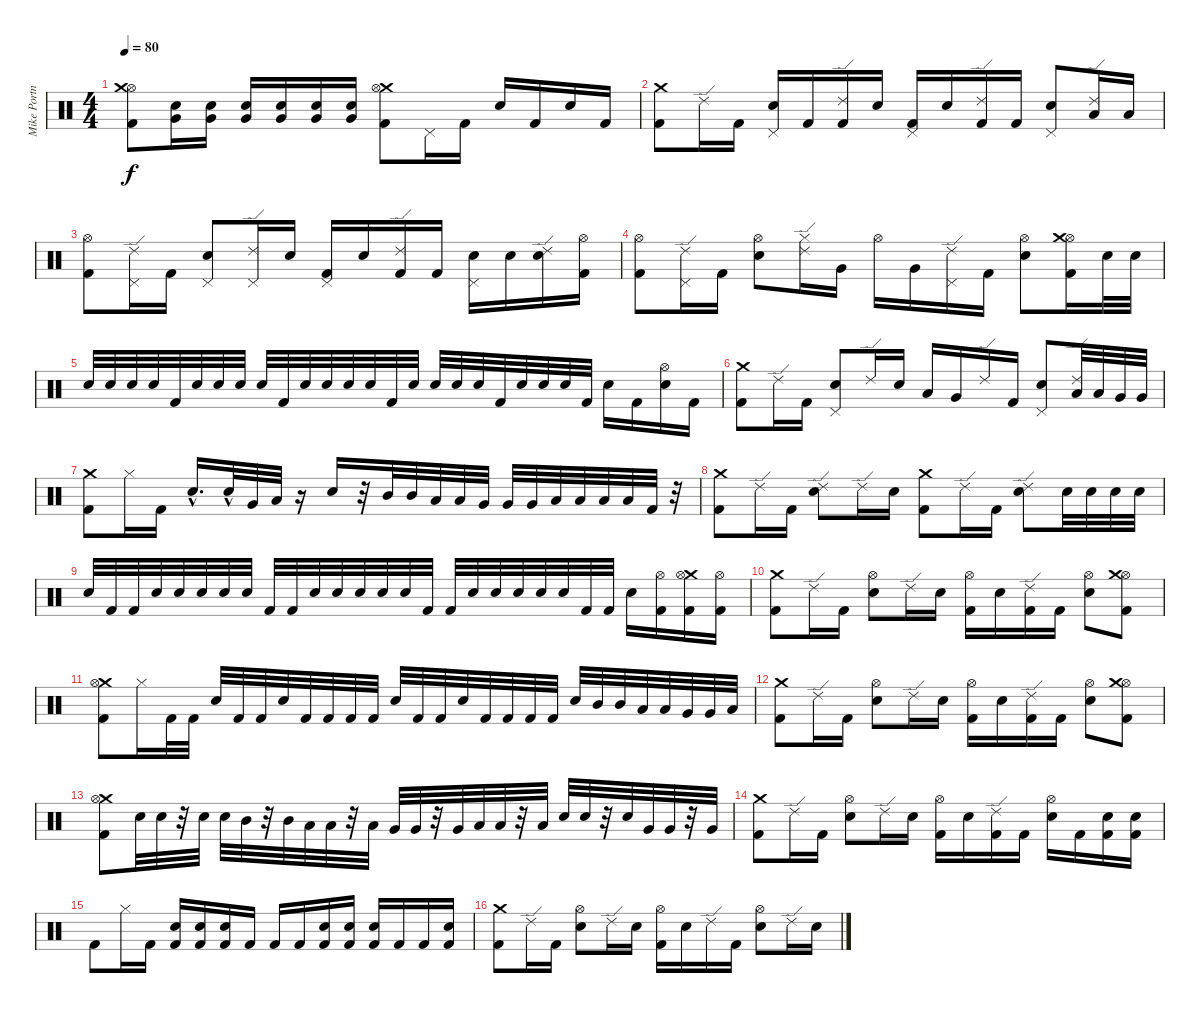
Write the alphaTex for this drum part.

\track ("Mike Portnoy - Drum" "Mike Portn") {instrument percussion}
\staff {score}
\articulation defaults
\ts (4 4)
\tempo 80
\clef neutral
\ks c
("Hi-Hat (open)" "Crash medium (hit)" "Kick (hit) 2").8{dy f} ("Very Low Tom (hit)" "Electric Snare (hit)").16 ("Very Low Tom (hit)" "Electric Snare (hit)").16 ("Very Low Tom (hit)" "Electric Snare (hit)").16 ("Very Low Tom (hit)" "Electric Snare (hit)").16 ("Very Low Tom (hit)" "Electric Snare (hit)").16 ("Very Low Tom (hit)" "Electric Snare (hit)").16 ("Crash medium (hit)" "Hi-Hat (open)" "Kick (hit) 2").8 "Pedal Hi-Hat (hit)".16 "Kick (hit) 2".16 "Electric Snare (hit)".16 "Kick (hit) 2".16 "Electric Snare (hit)".16 "Kick (hit) 2".16 |
("Crash medium (hit)" "Kick (hit) 2").8 "Ride (edge) 2".16 "Kick (hit) 2".16 ("Pedal Hi-Hat (hit)" "Electric Snare (hit)").16 "Kick (hit) 2".16 ("Ride (edge) 2" "Kick (hit) 2").16 "Electric Snare (hit)".16 ("Pedal Hi-Hat (hit)" "Kick (hit) 2").16 "Electric Snare (hit)".16 ("Ride (edge) 2" "Kick (hit) 2").16 "Kick (hit) 2".16 ("Pedal Hi-Hat (hit)" "Electric Snare (hit)").8 ("Ride (edge) 2" "Low Tom (hit)").16 "Low Tom (hit)".16 |
("Hi-Hat (open)" "Kick (hit) 2").8 ("Ride (edge) 2" "Pedal Hi-Hat (hit)").16 "Kick (hit) 2".16 ("Pedal Hi-Hat (hit)" "Electric Snare (hit)").8 ("Ride (edge) 2" "Pedal Hi-Hat (hit)").16 "Electric Snare (hit)".16 ("Pedal Hi-Hat (hit)" "Kick (hit) 2").16 "Electric Snare (hit)".16 ("Ride (edge) 2" "Kick (hit) 2").16 "Kick (hit) 2".16 ("Pedal Hi-Hat (hit)" "Electric Snare (hit)").16 "Electric Snare (hit)".16 ("Ride (edge) 2" "Electric Snare (hit)").16 ("Hi-Hat (open)" "Kick (hit) 2").16 |
("Hi-Hat (open)" "Kick (hit) 2").8 ("Ride (edge) 2" "Pedal Hi-Hat (hit)").16 "Kick (hit) 2".16 ("Hi-Hat (open)" "Electric Snare (hit)").8 ("Ride (edge) 2" "Hi-Hat (closed)").16 "Very Low Tom (hit)".16 "Hi-Hat (open)".16 "Very Low Tom (hit)".16 ("Ride (edge) 2" "Pedal Hi-Hat (hit)").16 "Kick (hit) 2".16 ("Hi-Hat (open)" "Electric Snare (hit)").8 ("Hi-Hat (open)" "Crash medium (hit)" "Kick (hit) 2").16 "Electric Snare (hit)".32 "Electric Snare (hit)".32 |
"Electric Snare (hit)".32 "Electric Snare (hit)".32 "Electric Snare (hit)".32 "Electric Snare (hit)".32 "Kick (hit) 2".32 "Electric Snare (hit)".32 "Electric Snare (hit)".32 "Electric Snare (hit)".32 "Electric Snare (hit)".32 "Kick (hit) 2".32 "Electric Snare (hit)".32 "Electric Snare (hit)".32 "Electric Snare (hit)".32 "Electric Snare (hit)".32 "Kick (hit) 2".32 "Electric Snare (hit)".32 "Electric Snare (hit)".32 "Electric Snare (hit)".32 "Electric Snare (hit)".32 "Kick (hit) 2".32 "Electric Snare (hit)".32 "Electric Snare (hit)".32 "Electric Snare (hit)".32 "Kick (hit) 2".32 "Electric Snare (hit)".16 "Kick (hit) 2".16 ("Hi-Hat (open)" "Electric Snare (hit)").16 "Kick (hit) 2".16 |
("Crash medium (hit)" "Kick (hit) 2").8 "Ride (edge) 2".16 "Kick (hit) 2".16 ("Pedal Hi-Hat (hit)" "Electric Snare (hit)").8 "Ride (edge) 2".16 "Electric Snare (hit)".16 "Low Tom (hit)".16 "Very Low Tom (hit)".16 "Ride (edge) 2".16 "Kick (hit) 2".16 ("Pedal Hi-Hat (hit)" "Electric Snare (hit)").8 ("Ride (edge) 2" "Low Tom (hit)").32 "Low Tom (hit)".32 "Very Low Tom (hit)".32 "Very Low Tom (hit)".32 |
("Crash medium (hit)" "Kick (hit) 2").8 "Hi-Hat (closed)".16 "Kick (hit) 2".16 "Electric Snare (hit)"{hac}.16{d} "Electric Snare (hit)"{hac}.32 "Very Low Tom (hit)".32 "Low Floor Tom (hit)".32 r.16 "Electric Snare (hit)".16 r.32 "Mid Tom (hit)".32 "Mid Tom (hit)".32 "Low Tom (hit)".32 "Low Tom (hit)".32 "Very Low Tom (hit)".32 "Very Low Tom (hit)".32 "Very Low Tom (hit)".32 "Low Floor Tom (hit)".32 "Low Floor Tom (hit)".32 "Low Floor Tom (hit)".32 "Low Floor Tom (hit)".32 "Kick (hit) 2".32 r.32 |
("Crash medium (hit)" "Kick (hit) 2").8 "Ride (edge) 2".16 "Kick (hit) 2".16 ("Electric Snare (hit)" "Ride (edge) 2").8 "Ride (edge) 2".16 "Electric Snare (hit)".16 ("Crash medium (hit)" "Kick (hit) 2").8 "Ride (edge) 2".16 "Kick (hit) 2".16 ("Electric Snare (hit)" "Ride (edge) 2").8 "Electric Snare (hit)".32 "Electric Snare (hit)".32 "Electric Snare (hit)".32 "Electric Snare (hit)".32 |
"Electric Snare (hit)".32 "Kick (hit) 2".32 "Kick (hit) 2".32 "Electric Snare (hit)".32 "Electric Snare (hit)".32 "Electric Snare (hit)".32 "Electric Snare (hit)".32 "Electric Snare (hit)".32 "Kick (hit) 2".32 "Kick (hit) 2".32 "Electric Snare (hit)".32 "Electric Snare (hit)".32 "Electric Snare (hit)".32 "Electric Snare (hit)".32 "Electric Snare (hit)".32 "Kick (hit) 2".32 "Kick (hit) 2".32 "Electric Snare (hit)".32 "Electric Snare (hit)".32 "Electric Snare (hit)".32 "Electric Snare (hit)".32 "Electric Snare (hit)".32 "Kick (hit) 2".32 "Kick (hit) 2".32 "Electric Snare (hit)".16 ("Hi-Hat (open)" "Kick (hit) 2").16 ("Crash medium (hit)" "Hi-Hat (open)" "Kick (hit) 2").16 ("Hi-Hat (open)" "Kick (hit) 2").16 |
("Crash medium (hit)" "Kick (hit) 2").8 "Ride (edge) 2".16 "Kick (hit) 2".16 ("Hi-Hat (open)" "Electric Snare (hit)").8 "Ride (edge) 2".16 "Electric Snare (hit)".16 ("Hi-Hat (open)" "Kick (hit) 2").16 "Electric Snare (hit)".16 ("Ride (edge) 2" "Kick (hit) 2").16 "Kick (hit) 2".16 ("Hi-Hat (open)" "Electric Snare (hit)").8 ("Hi-Hat (open)" "Kick (hit) 2" "Crash medium (hit)").8 |
("Crash medium (hit)" "Hi-Hat (open)" "Kick (hit) 2").8 "Hi-Hat (closed)".16 "Kick (hit) 2".32 "Kick (hit) 2".32 "Electric Snare (hit)".32 "Kick (hit) 2".32 "Kick (hit) 2".32 "Electric Snare (hit)".32 "Kick (hit) 2".32 "Kick (hit) 2".32 "Kick (hit) 2".32 "Kick (hit) 2".32 "Electric Snare (hit)".32 "Kick (hit) 2".32 "Kick (hit) 2".32 "Electric Snare (hit)".32 "Kick (hit) 2".32 "Kick (hit) 2".32 "Kick (hit) 2".32 "Kick (hit) 2".32 "Electric Snare (hit)".32 "Mid Tom (hit)".32 "Mid Tom (hit)".32 "Low Tom (hit)".32 "Low Tom (hit)".32 "Very Low Tom (hit)".32 "Very Low Tom (hit)".32 "Low Floor Tom (hit)".32 |
("Crash medium (hit)" "Kick (hit) 2").8 "Ride (edge) 2".16 "Kick (hit) 2".16 ("Hi-Hat (open)" "Electric Snare (hit)").8 "Ride (edge) 2".16 "Electric Snare (hit)".16 ("Hi-Hat (open)" "Kick (hit) 2").16 "Electric Snare (hit)".16 ("Ride (edge) 2" "Kick (hit) 2").16 "Kick (hit) 2".16 ("Hi-Hat (open)" "Electric Snare (hit)").8 ("Hi-Hat (open)" "Kick (hit) 2" "Crash medium (hit)").8 |
("Crash medium (hit)" "Hi-Hat (open)" "Kick (hit) 2").8 "Electric Snare (hit)".32 "Electric Snare (hit)".32 r.32 "Electric Snare (hit)".32 "Electric Snare (hit)".32 "Mid Tom (hit)".32 r.32 "Mid Tom (hit)".32 "Low Tom (hit)".32 "Low Tom (hit)".32 r.32 "Low Tom (hit)".32 "Very Low Tom (hit)".32 "Very Low Tom (hit)".32 r.32 "Very Low Tom (hit)".32 "Low Floor Tom (hit)".32 "Low Floor Tom (hit)".32 r.32 "Low Floor Tom (hit)".32 "Electric Snare (hit)".32 "Electric Snare (hit)".32 r.32 "Electric Snare (hit)".32 "Very Low Tom (hit)".32 "Very Low Tom (hit)".32 r.32 "Very Low Tom (hit)".32 |
("Crash medium (hit)" "Kick (hit) 2").8 "Ride (edge) 2".16 "Kick (hit) 2".16 ("Hi-Hat (open)" "Electric Snare (hit)").8 "Ride (edge) 2".16 "Electric Snare (hit)".16 ("Hi-Hat (open)" "Kick (hit) 2").16 "Electric Snare (hit)".16 ("Ride (edge) 2" "Kick (hit) 2").16 "Kick (hit) 2".16 ("Hi-Hat (open)" "Electric Snare (hit)").16 "Kick (hit) 2".16 ("Kick (hit) 2" "Electric Snare (hit)").16 ("Kick (hit) 2" "Electric Snare (hit)").16 |
"Kick (hit) 2".8 "Hi-Hat (closed)".16 "Kick (hit) 2".16 ("Electric Snare (hit)" "Kick (hit) 2").16 ("Electric Snare (hit)" "Kick (hit) 2").16 ("Electric Snare (hit)" "Kick (hit) 2").16 "Kick (hit) 2".16 "Kick (hit) 2".16 "Kick (hit) 2".16 ("Electric Snare (hit)" "Kick (hit) 2").16 ("Electric Snare (hit)" "Kick (hit) 2").16 ("Electric Snare (hit)" "Kick (hit) 2").16 "Kick (hit) 2".16 "Kick (hit) 2".16 ("Electric Snare (hit)" "Kick (hit) 2").16 |
("Crash medium (hit)" "Kick (hit) 2").8 "Ride (edge) 2".16 "Kick (hit) 2".16 ("Hi-Hat (open)" "Electric Snare (hit)").8 "Ride (edge) 2".16 "Electric Snare (hit)".16 ("Hi-Hat (open)" "Kick (hit) 2").16 "Electric Snare (hit)".16 "Ride (edge) 2".16 "Kick (hit) 2".16 ("Hi-Hat (open)" "Electric Snare (hit)").8 "Ride (edge) 2".16 "Electric Snare (hit)".16
